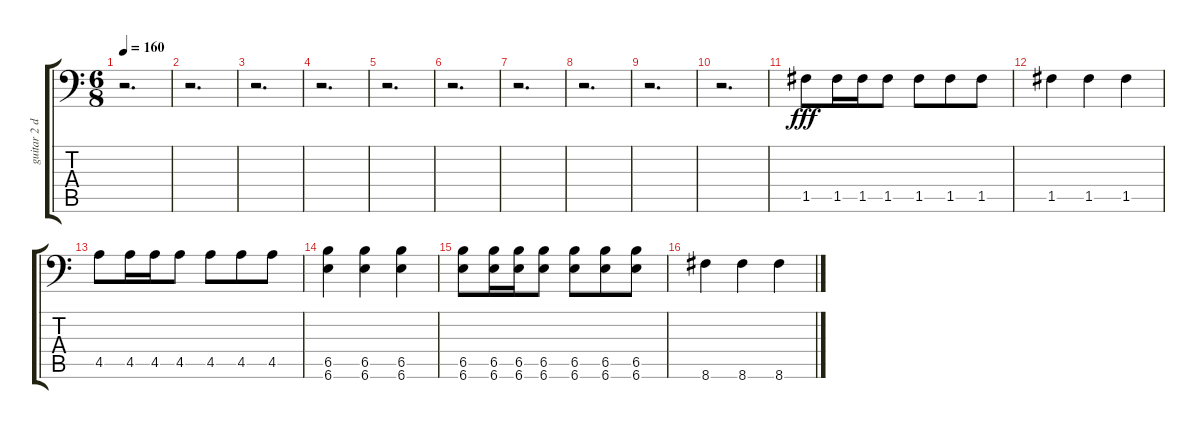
\track ("guitar 2 double" "guitar 2 d") {instrument distortionguitar}
\staff {score tabs}
\tuning (C4 G3 Eb3 Bb2 F2 Bb1) {hide}
\ts (6 8)
\tempo 160
\clef f4
\ks c
r.2{d dy fff} |
r.2{d} |
r.2{d} |
r.2{d} |
r.2{d} |
r.2{d} |
r.2{d} |
r.2{d} |
r.2{d} |
r.2{d} |
1.5.8 1.5.16 1.5.16 1.5.8 1.5.8 1.5.8 1.5.8 |
1.5.4 1.5.4 1.5.4 |
4.5.8 4.5.16 4.5.16 4.5.8 4.5.8 4.5.8 4.5.8 |
(6.5 6.6).4 (6.5 6.6).4 (6.5 6.6).4 |
(6.5 6.6).8 (6.5 6.6).16 (6.5 6.6).16 (6.5 6.6).8 (6.5 6.6).8 (6.5 6.6).8 (6.5 6.6).8 |
8.6.4 8.6.4 8.6.4
